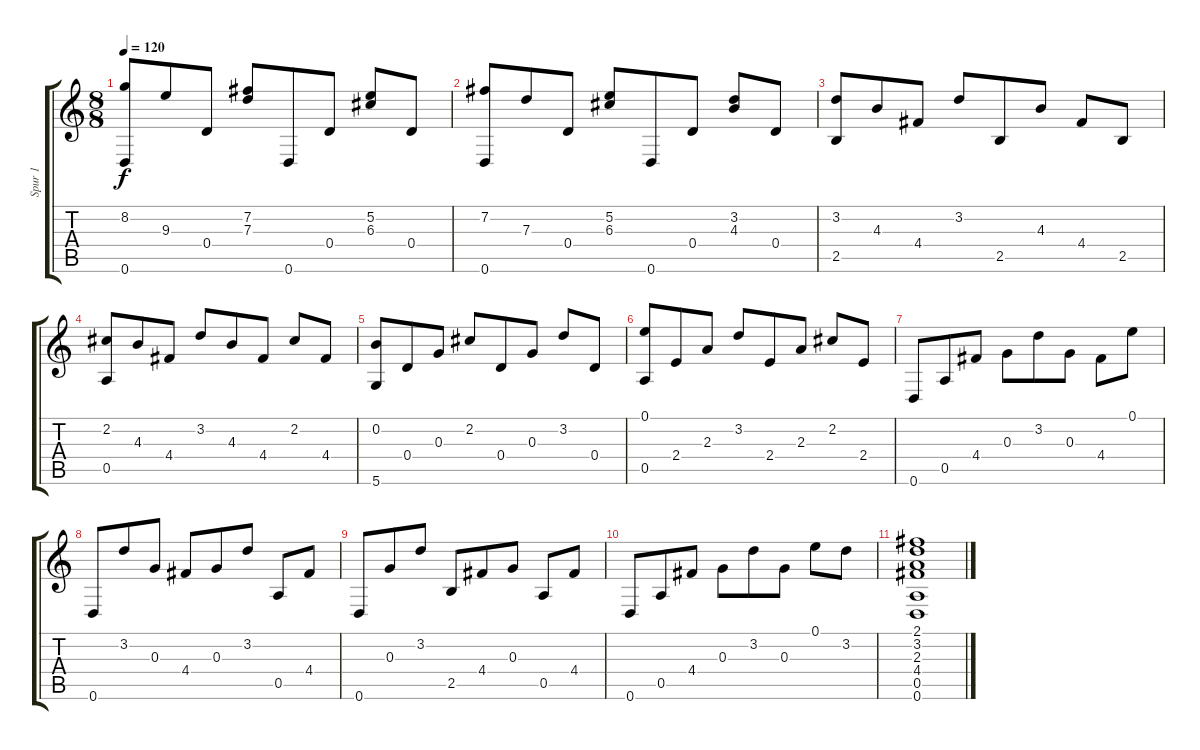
\track ("Spur 1" "Spur 1") {instrument acousticguitarnylon}
\staff {score tabs}
\tuning (E4 B3 G3 D3 A2 D2) {hide}
\ts (8 8)
\tempo 120
\clef g2
\ks c
(8.2 0.6).8{dy f} 9.3.8 0.4.8 (7.2 7.3).8 0.6.8 0.4.8 (5.2 6.3).8 0.4.8 |
(7.2 0.6).8 7.3.8 0.4.8 (5.2 6.3).8 0.6.8 0.4.8 (3.2 4.3).8 0.4.8 |
(3.2 2.5).8 4.3.8 4.4.8 3.2.8 2.5.8 4.3.8 4.4.8 2.5.8 |
(2.2 0.5).8 4.3.8 4.4.8 3.2.8 4.3.8 4.4.8 2.2.8 4.4.8 |
(0.2 5.6).8 0.4.8 0.3.8 2.2.8 0.4.8 0.3.8 3.2.8 0.4.8 |
(0.1 0.5).8 2.4.8 2.3.8 3.2.8 2.4.8 2.3.8 2.2.8 2.4.8 |
0.6.8 0.5.8 4.4.8 0.3.8 3.2.8 0.3.8 4.4.8 0.1.8 |
0.6.8 3.2.8 0.3.8 4.4.8 0.3.8 3.2.8 0.5.8 4.4.8 |
0.6.8 0.3.8 3.2.8 2.5.8 4.4.8 0.3.8 0.5.8 4.4.8 |
0.6.8 0.5.8 4.4.8 0.3.8 3.2.8 0.3.8 0.1.8 3.2.8 |
(2.1 3.2 2.3 4.4 0.5 0.6).1
